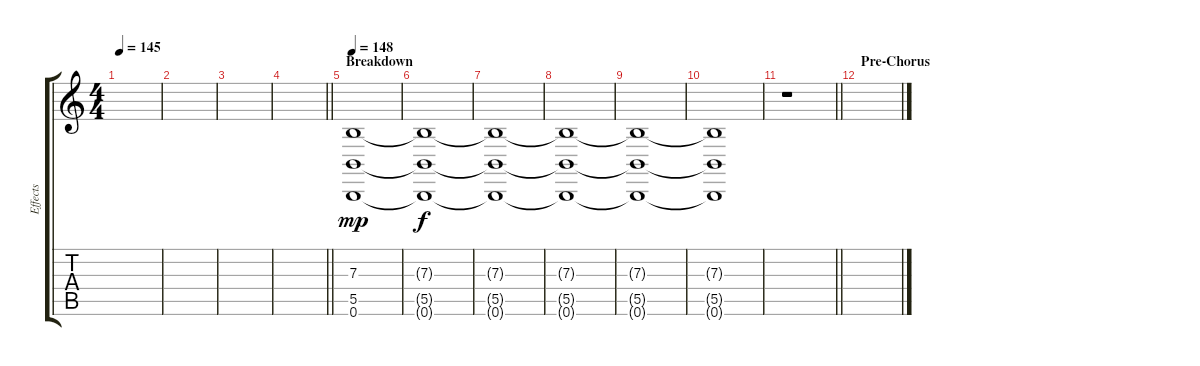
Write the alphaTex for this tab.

\track ("Effects" "Effects") {instrument lead2sawtooth}
\staff {score tabs}
\tuning (Db4 Ab3 E3 B2 Gb2 B1) {hide}
\ts (4 4)
\tempo 145
\clef g2
\ks c
|
|
|
\barLineRight lightlight
|
\section ("" "Breakdown")
\tempo 148
(7.3 5.5 0.6).1{dy mp} |
(7.3{t} 5.5{t} 0.6{t}).1{dy f} |
(7.3{t} 5.5{t} 0.6{t}).1 |
(7.3{t} 5.5{t} 0.6{t}).1 |
(7.3{t} 5.5{t} 0.6{t}).1 |
(7.3{t} 5.5{t} 0.6{t}).1 |
\barLineRight lightlight
r.1 |
\section ("" "Pre-Chorus")
